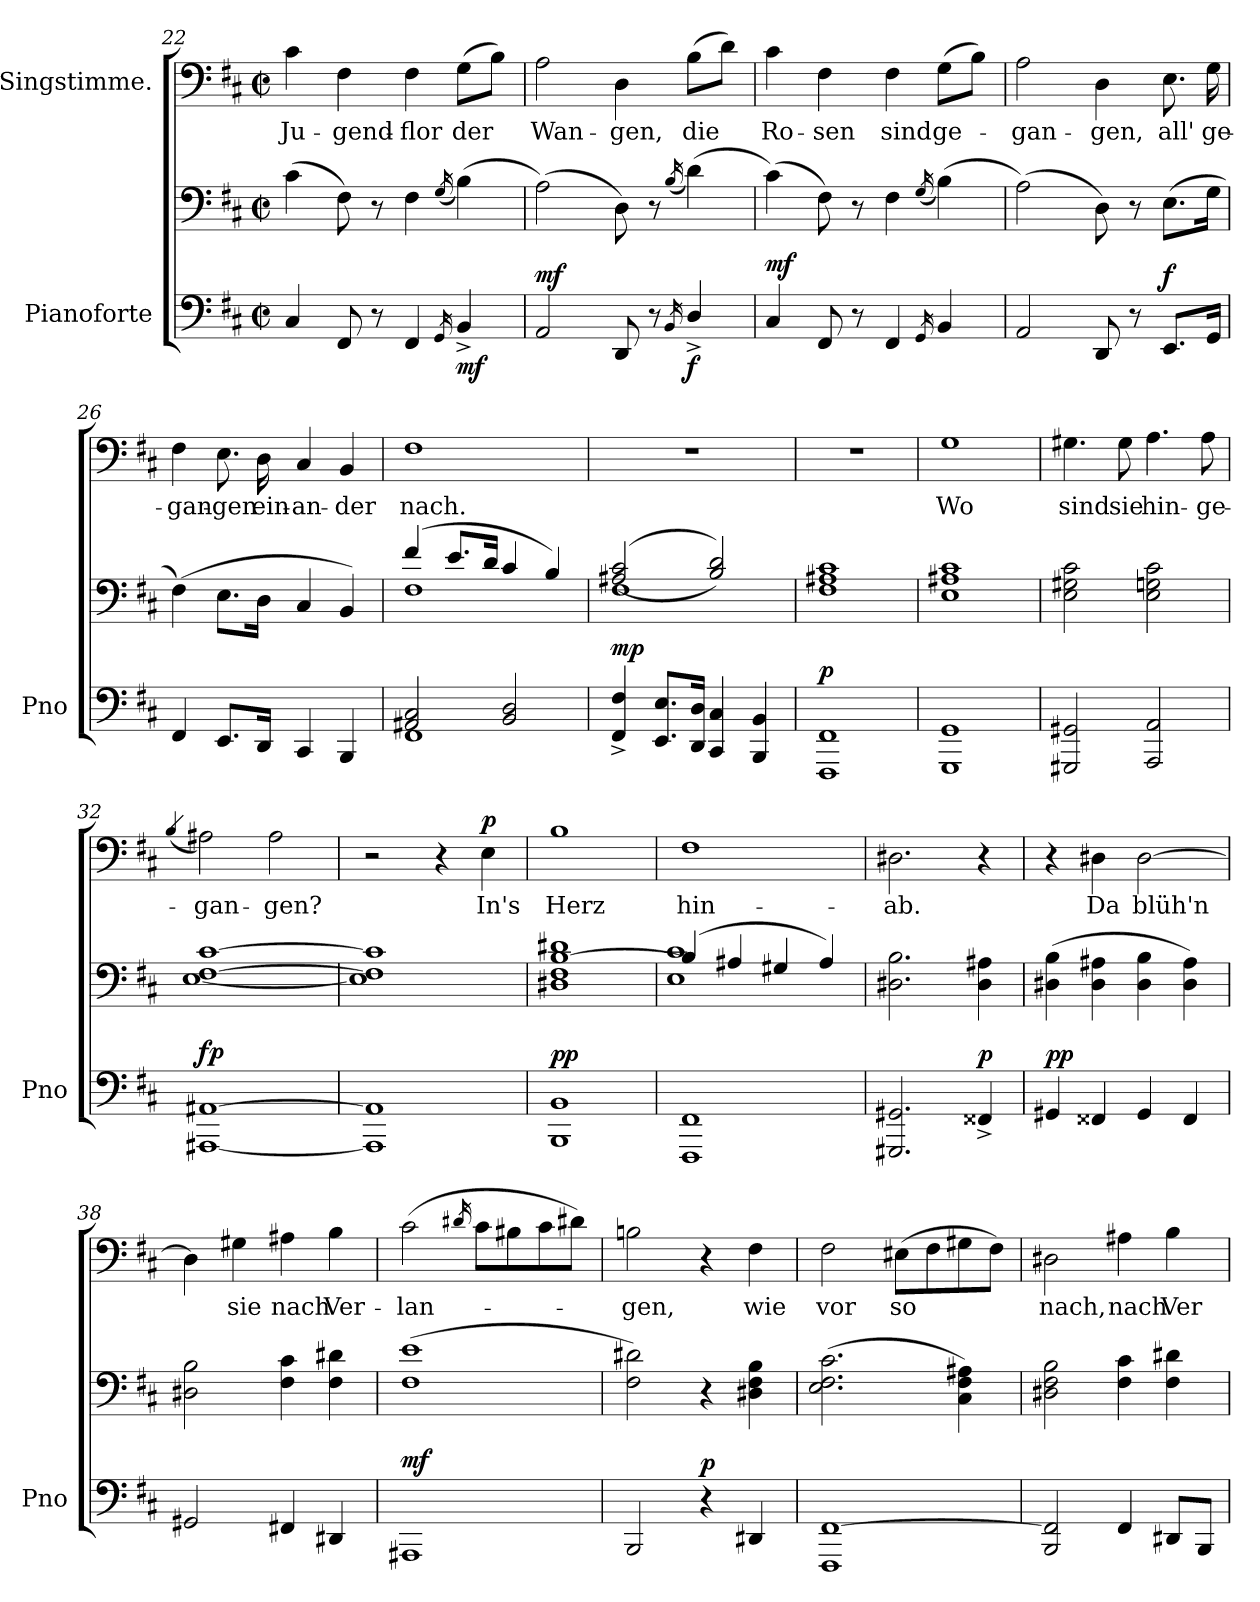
**kern	**kern	**dynam	**kern	**text	**dynam
*part2	*part2	*part2	*part1	*part1	*part1
*staff3	*staff2	*staff2/3	*staff1	*staff1	*staff1
*I"Pianoforte	*	*	*I"Singstimme.	*	*
*I'Pno	*	*	*	*	*
*clefF4	*clefF4	*	*clefF4	*	*
*k[f#c#]	*k[f#c#]	*	*k[f#c#]	*	*
*M2/2	*M2/2	*	*M2/2	*	*
*met(c|)	*met(c|)	*	*met(c|)	*	*
=22	=22	=22	=22	=22	=22
!	!	!	!	!LO:LY:b	!
4C#/	(4c#\	.	4c#\	Ju-	.
!	!	!	!	!LO:LY:b	!
8FF#/	8F#\)	.	4F#\	-gend-	.
8r	8r	.	.	.	.
!	!	!	!	!LO:LY:b	!
4FF#/	4F#\	.	4F#\	-flor	.
16qGG/	(16qG/	.	.	.	.
!	!	!LO:DY:b=2	!	!LO:LY:b	!
4BB^/	(4B\)	mf	(8G\L	der	.
.	.	.	8B\J)	.	.
=23	=23	=23	=23	=23	=23
!	!	!LO:DY:a=2	!	!LO:LY:b	!
2AA/	(2A\)	mf	2A\	Wan-	.
!	!	!	!	!LO:LY:b	!
8DD/	8D\)	.	4D\	-gen,	.
8r	8r	.	.	.	.
16qBB/	(16qB/	.	.	.	.
!	!	!LO:DY:b=2	!	!LO:LY:b	!
4D^/	(4d\)	f	(8B\L	die	.
.	.	.	8d\J)	.	.
!!LO:PB:g=z
=24	=24	=24	=24	=24	=24
!	!	!LO:DY:a=2	!	!LO:LY:b	!
4C#/	(4c#\)	mf	4c#\	Ro-	.
!	!	!	!	!LO:LY:b	!
8FF#/	8F#\)	.	4F#\	-sen	.
8r	8r	.	.	.	.
!	!	!	!	!LO:LY:b	!
4FF#/	4F#\	.	4F#\	sind	.
16qGG/	(16qG/	.	.	.	.
!	!	!	!	!LO:LY:b	!
4BB/	(4B\)	.	(8G\L	ge-	.
.	.	.	8B\J)	.	.
=25	=25	=25	=25	=25	=25
!	!	!	!	!LO:LY:b	!
2AA/	(2A\)	.	2A\	-gan-	.
!	!	!	!	!LO:LY:b	!
8DD/	8D\)	.	4D\	-gen,	.
8r	8r	.	.	.	.
!	!	!LO:DY:a=2	!	!LO:LY:b	!
8.EE/L	(8.E\L	f	8.E\	all'	.
!	!	!	!	!LO:LY:b	!
16GG/Jk	16G\Jk	.	16G\	ge-	.
=26	=26	=26	=26	=26	=26
!	!	!	!	!LO:LY:b	!
4FF#/	(4F#\)	.	4F#\	-gan-	.
!	!	!	!	!LO:LY:b	!
8.EE/L	8.E\L	.	8.E\	-gen	.
!	!	!	!	!LO:LY:b	!
16DD/Jk	16D\Jk	.	16D\	ein-	.
!	!	!	!	!LO:LY:b	!
4CC#/	4C#/	.	4C#/	-an-	.
!	!	!	!	!LO:LY:b	!
4BBB/	4BB/)	.	4BB/	-der	.
=27	=27	=27	=27	=27	=27
*^	*^	*	*	*	*
!	!	!	!	!	!	!LO:LY:b	!
2AA#X/ 2C#/	1FF#	(4f#/	1F#	.	1F#	nach.	.
.	.	8.e/L	.	.	.	.	.
.	.	16d/Jk	.	.	.	.	.
2BB/ 2D/	.	4c#/	.	.	.	.	.
.	.	4B/)	.	.	.	.	.
*v	*v	*	*	*	*	*	*
=28	=28	=28	=28	=28	=28	=28
!	!	!	!LO:DY:a=2	!	!	!
4FF#/^ 4F#/^	((2A#X/ 2c#/	1F#	mp	1r	.	.
8.EE/ 8.E/L	.	.	.	.	.	.
16DD/ 16D/Jk	.	.	.	.	.	.
4CC#/ 4C#/	2B/ 2d/))	.	.	.	.	.
4BBB/ 4BB/	.	.	.	.	.	.
*	*v	*v	*	*	*	*
!!LO:LB:g=z
=29	=29	=29	=29	=29	=29
!	!	!LO:DY:a=2	!	!	!
1FFF# 1FF#	1F# 1A#X 1c#	p	1r	.	.
=30	=30	=30	=30	=30	=30
*	*	*	*MM80	*	*
!	!	!	!	!LO:LY:b	!
1GGG 1GG	1E 1A#X 1c#	.	1G	Wo	.
=31	=31	=31	=31	=31	=31
!	!	!	!	!LO:LY:b	!
2GGG#X/ 2GG#X/	2E\ 2G#X\ 2c#\	.	4.G#X\	sind	.
!	!	!	!	!LO:LY:b	!
.	.	.	8G#\	sie	.
!	!	!	!	!LO:LY:b	!
2AAA/ 2AA/	2E\ 2Gn\ 2c#\	.	4.A\	hin-	.
!	!	!	!	!LO:LY:b	!
.	.	.	8A\	-ge-	.
=32	=32	=32	=32	=32	=32
.	.	.	(4qB/	.	.
!	!	!LO:DY:a=2	!	!LO:LY:b	!
[1AAA#X [1AA#X	[1E [1F# [1c#	fp	2A#X\)	-gan-	.
!	!	!	!	!LO:LY:b	!
.	.	.	2A#\	-gen?	.
=33	=33	=33	=33	=33	=33
1AAA#] 1AA#]	1E] 1F#] 1c#]	.	2r	.	.
.	.	.	4r	.	.
*	*	*	*MM76	*	*
!	!	!	!	!LO:LY:b	!LO:DY:a
.	.	.	4E\	In's	p
=34	=34	=34	=34	=34	=34
!	!	!LO:DY:a=2	!	!LO:LY:b	!
1BBB 1BB	1D#X 1F# [1B 1d#X	pp	1B	Herz	.
=35	=35	=35	=35	=35	=35
*	*^	*	*	*	*
!	!	!	!	!	!LO:LY:b	!
1FFF# 1FF#	(4B/]	1E 1c#	.	1F#	hin-	.
.	4A#X/	.	.	.	.	.
.	4G#X/	.	.	.	.	.
.	4A#/)	.	.	.	.	.
*	*v	*v	*	*	*	*
=36	=36	=36	=36	=36	=36
!	!	!	!	!LO:LY:b	!
2.GGG#X/ 2.GG#X/	2.D#X\ 2.B\	.	2.D#X\	-ab.	.
!	!	!LO:DY:a=2	!	!	!
4FF##X^/	4D#\ 4A#X\	p	4r	.	.
!!LO:LB:g=z
=37	=37	=37	=37	=37	=37
!	!	!LO:DY:a=2	!	!	!
4GG#X/	(4D#X\ 4B\	pp	4r	.	.
*	*	*	*MM88	*	*
!	!	!	!	!LO:LY:b	!
4FF##X/	4D#\ 4A#X\	.	4D#X\	Da	.
!	!	!	!	!LO:LY:b	!
4GG#/	4D#\ 4B\	.	[2D#\	blüh'n	.
4FF##/	4D#\ 4A#\)	.	.	.	.
=38	=38	=38	=38	=38	=38
2GG#X/	2D#X\ 2B\	.	4D#\]	.	.
!	!	!	!	!LO:LY:b	!
.	.	.	4G#X\	sie	.
!	!	!	!	!LO:LY:b	!
4FF#X/	4F#\ 4c#\	.	4A#X\	nach	.
!	!	!	!	!LO:LY:b	!
4DD#X/	4F#\ 4d#X\	.	4B\	Ver-	.
=39	=39	=39	=39	=39	=39
*	*	*	*MM76	*	*
!	!	!LO:DY:a=2	!	!LO:LY:b	!
1AAA#X	(1F# 1e	mf	(2c#\	-lan-	.
.	.	.	16qd#X/	.	.
.	.	.	8c#\L	.	.
.	.	.	8B#X\	.	.
.	.	.	8c#\	.	.
.	.	.	8d#\J)	.	.
=40	=40	=40	=40	=40	=40
!	!	!	!	!LO:LY:b	!
2BBB/	2F#\ 2d#X\)	.	2Bn\	-gen,	.
!	!	!LO:DY:a=2	!	!	!
4r	4r	p	4r	.	.
!	!	!	!	!LO:LY:b	!
4DD#X/	4D#X\ 4F#\ 4B\	.	4F#\	wie	.
=41	=41	=41	=41	=41	=41
!	!	!	!	!LO:LY:b	!
1FFF# [1FF#	(2.E\ 2.F#\ 2.c#\	.	2F#\	vor	.
!	!	!	!	!LO:LY:b	!
.	.	.	(8E#X\L	so	.
.	.	.	8F#\	.	.
.	4C#\ 4F#\ 4A#X\)	.	8G#X\	.	.
.	.	.	8F#\J)	.	.
=42	=42	=42	=42	=42	=42
!	!	!	!	!LO:LY:b	!
2BBB/ 2FF#/]	2D#X\ 2F#\ 2B\	.	2D#X\	nach,	.
!	!	!	!	!LO:LY:b	!
4FF#/	4F#\ 4c#\	.	4A#X\	nach	.
!	!	!	!	!LO:LY:b	!
8DD#X/L	4F#\ 4d#X\	.	4B\	Ver-	.
8BBB/J	.	.	.	.	.
=	=	=	=	=	=
*-	*-	*-	*-	*-	*-
